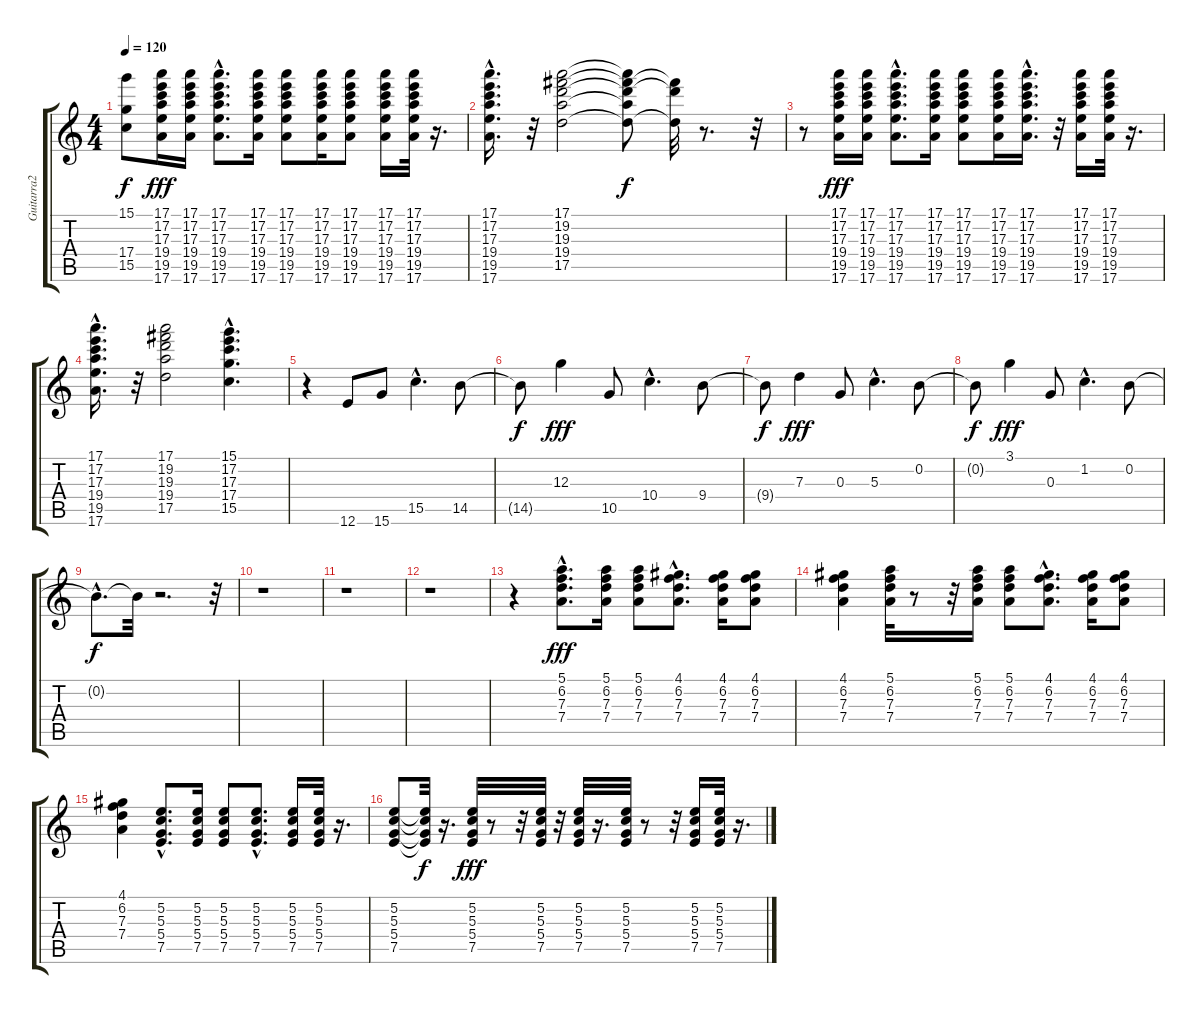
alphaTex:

\track ("Guitarra2" "Guitarra2") {instrument electricguitarclean}
\staff {score tabs}
\tuning (E4 B3 G3 D3 A2 E2) {hide}
\ts (4 4)
\tempo 120
\clef g2
\ks c
(15.1{t} 17.4{t} 15.5{t}).8{dy f} (17.1 17.2 17.3 19.4 19.5 17.6).16{dy fff} (17.1 17.2 17.3 19.4 19.5 17.6).16 (17.1{hac} 17.2{hac} 17.3{hac} 19.4{hac} 19.5{hac} 17.6{hac}).8{d} (17.1 17.2 17.3 19.4 19.5 17.6).16 (17.1 17.2 17.3 19.4 19.5 17.6).8 (17.1 17.2 17.3 19.4 19.5 17.6).16 (17.1 17.2 17.3 19.4 19.5 17.6).8 (17.1 17.2 17.3 19.4 19.5 17.6).16 (17.1 17.2 17.3 19.4 19.5 17.6).32 r.16{d} |
(17.1{hac} 17.2{hac} 17.3{hac} 19.4{hac} 19.5{hac} 17.6{hac}).16{d} r.32 (17.1 19.2 19.3 19.4 17.5).2 (17.1{t} 19.2{t} 19.3{t} 19.4{t} 17.5{t}).8{dy f} (19.2{t} 19.3{t} 17.5{t}).32 r.8{d} r.32 |
r.8 (17.1 17.2 17.3 19.4 19.5 17.6).16{dy fff} (17.1 17.2 17.3 19.4 19.5 17.6).16 (17.1{hac} 17.2{hac} 17.3{hac} 19.4{hac} 19.5{hac} 17.6{hac}).8{d} (17.1 17.2 17.3 19.4 19.5 17.6).16 (17.1 17.2 17.3 19.4 19.5 17.6).8 (17.1 17.2 17.3 19.4 19.5 17.6).16 (17.1{hac} 17.2{hac} 17.3{hac} 19.4{hac} 19.5{hac} 17.6{hac}).16{d} r.32 (17.1 17.2 17.3 19.4 19.5 17.6).16 (17.1 17.2 17.3 19.4 19.5 17.6).32 r.16{d} |
(17.1{hac} 17.2{hac} 17.3{hac} 19.4{hac} 19.5{hac} 17.6{hac}).16{d} r.32 (17.1 19.2 19.3 19.4 17.5).2 (15.1{hac} 17.2{hac} 17.3{hac} 17.4{hac} 15.5{hac}).4{d} |
r.4 12.6.8 15.6.8 15.5{hac}.4{d} 14.5.8 |
14.5{t}.8{dy f} 12.3.4{dy fff} 10.5.8 10.4{hac}.4{d} 9.4.8 |
9.4{t}.8{dy f} 7.3.4{dy fff} 0.3.8 5.3{hac}.4{d} 0.2.8 |
0.2{t}.8{dy f} 3.1.4{dy fff} 0.3.8 1.2{hac}.4{d} 0.2.8 |
0.2{hac t}.8{d dy f} 0.2{t}.32 r.2{d} r.32 |
r.1 |
r.1 |
r.1 |
r.4 (5.1{hac} 6.2{hac} 7.3{hac} 7.4{hac}).8{d dy fff} (5.1 6.2 7.3 7.4).16 (5.1 6.2 7.3 7.4).8 (4.1{hac} 6.2{hac} 7.3{hac} 7.4{hac}).8{d} (4.1 6.2 7.3 7.4).16 (4.1 6.2 7.3 7.4).8 |
(4.1 6.2 7.3 7.4).4 (5.1 6.2 7.3 7.4).32 r.8 r.32 (5.1 6.2 7.3 7.4).16 (5.1 6.2 7.3 7.4).8 (4.1{hac} 6.2{hac} 7.3{hac} 7.4{hac}).8{d} (4.1 6.2 7.3 7.4).16 (4.1 6.2 7.3 7.4).8 |
(4.1 6.2 7.3 7.4).4 (5.2{hac} 5.3{hac} 5.4{hac} 7.5{hac}).8{d} (5.2 5.3 5.4 7.5).16 (5.2 5.3 5.4 7.5).8 (5.2{hac} 5.3{hac} 5.4{hac} 7.5{hac}).8{d} (5.2 5.3 5.4 7.5).16 (5.2 5.3 5.4 7.5).32 r.16{d} |
(5.2 5.3 5.4 7.5).8 (5.2{t} 5.3{t} 5.4{t} 7.5{t}).32{dy f} r.16{d} (5.2 5.3 5.4 7.5).32{dy fff} r.8 r.32 (5.2 5.3 5.4 7.5).32 r.32 (5.2 5.3 5.4 7.5).32 r.16{d} (5.2 5.3 5.4 7.5).32 r.8 r.32 (5.2 5.3 5.4 7.5).16 (5.2 5.3 5.4 7.5).32 r.16{d}
